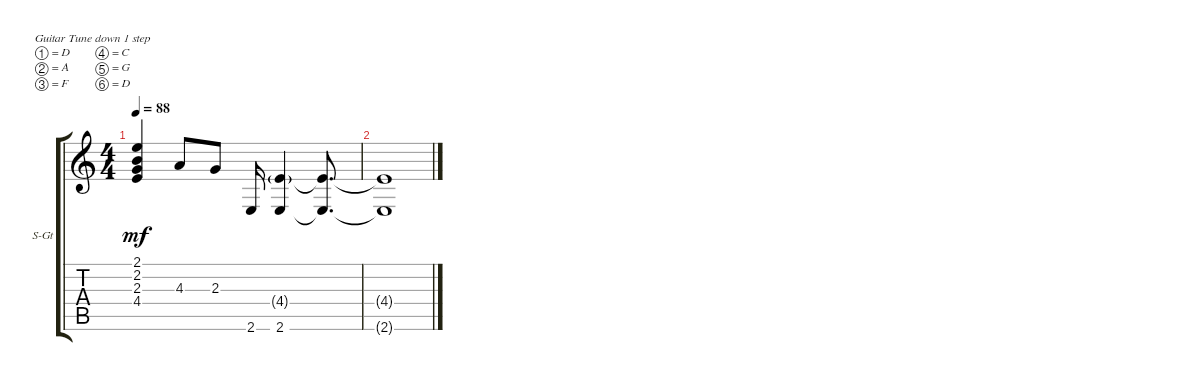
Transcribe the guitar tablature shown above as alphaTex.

\defaultSystemsLayout 4
\bracketExtendMode groupsimilarinstruments
\firstSystemTrackNameOrientation horizontal
\otherSystemsTrackNameOrientation horizontal
\track ("Steel Guitar" "S-Gt") {instrument acousticguitarsteel}
\staff {score tabs}
\tuning (D4 A3 F3 C3 G2 D2)
\ts (4 4)
\tempo 88
\clef g2
\ks c
(2.1 2.2 2.3 4.4).4{dy mf} 4.3.8 2.3.8 2.6.16 (2.6 4.4{g}).4 (4.4{t} 2.6{t}).8{d} |
(2.6{t} 4.4{t}).1
